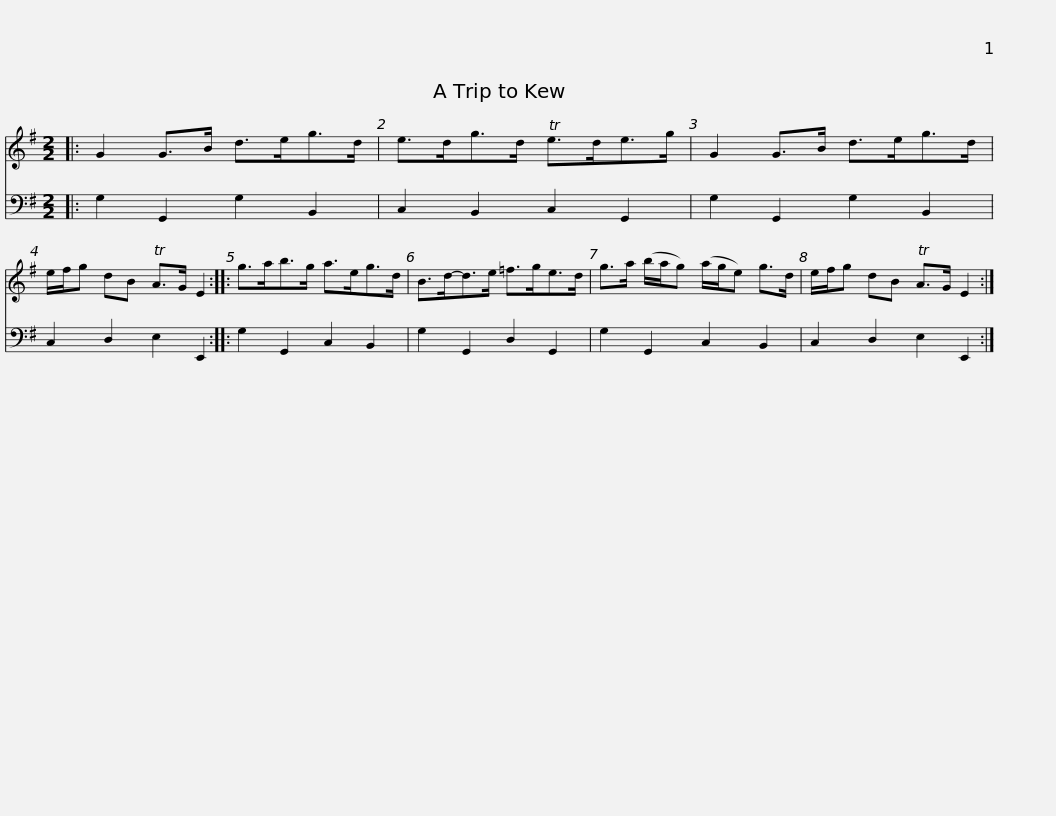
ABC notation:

X:1
%%score 1 2
L:1/8
M:2/2
I:linebreak $
K:G
V:1 treble
V:2 bass
V:1
|: G2 G>B d>eg>d | e>dg>d Te>de>g | G2 G>B d>eg>d | e/f/g dB TA>G E2 ::$ g>ab>g a>eg>d | %5
 B>d-d>e =f>ge>d | g>a (b/a/g) (a/g/e) g>d | e/f/g dB TA>G E2 :| %8
V:2
|: G,2 G,,2 G,2 B,,2 | C,2 B,,2 C,2 G,,2 | G,2 G,,2 G,2 B,,2 | C,2 D,2 E,2 E,,2 ::$ G,2 G,,2 C,2 B,,2 | %5
 G,2 G,,2 D,2 G,,2 | G,2 G,,2 C,2 B,,2 | C,2 D,2 E,2 E,,2 :| %8
